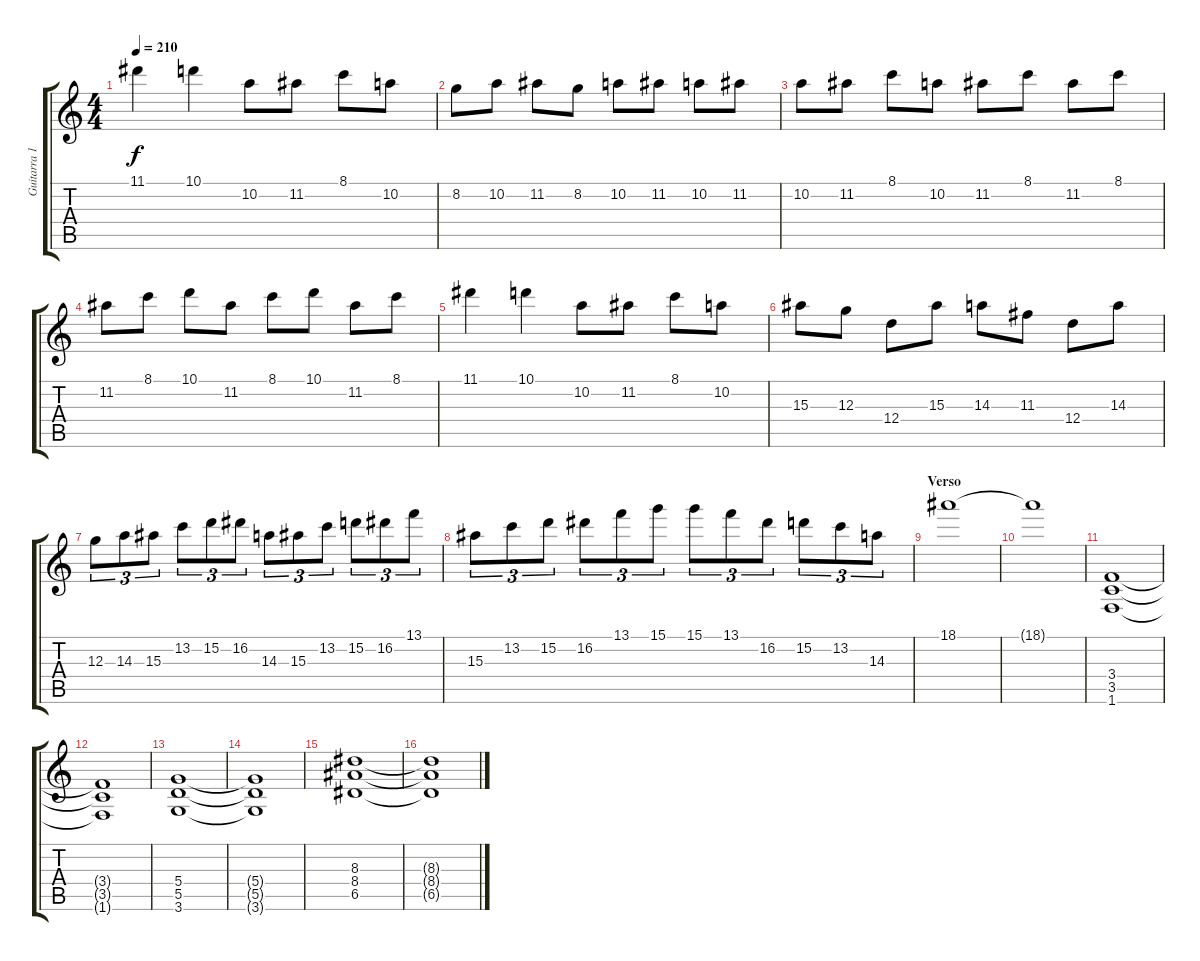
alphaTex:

\track ("Guitarra 1" "Guitarra 1") {instrument overdrivenguitar}
\staff {score tabs}
\tuning (E4 B3 G3 D3 A2 E2) {hide}
\ts (4 4)
\tempo 210
\clef g2
\ks c
11.1.4{dy f} 10.1.4 10.2.8 11.2.8 8.1.8 10.2.8 |
8.2.8 10.2.8 11.2.8 8.2.8 10.2.8 11.2.8 10.2.8 11.2.8 |
10.2.8 11.2.8 8.1.8 10.2.8 11.2.8 8.1.8 11.2.8 8.1.8 |
11.2.8 8.1.8 10.1.8 11.2.8 8.1.8 10.1.8 11.2.8 8.1.8 |
11.1.4 10.1.4 10.2.8 11.2.8 8.1.8 10.2.8 |
15.3.8 12.3.8 12.4.8 15.3.8 14.3.8 11.3.8 12.4.8 14.3.8 |
12.3.8{tu (3 2)} 14.3.8{tu (3 2)} 15.3.8{tu (3 2)} 13.2.8{tu (3 2)} 15.2.8{tu (3 2)} 16.2.8{tu (3 2)} 14.3.8{tu (3 2)} 15.3.8{tu (3 2)} 13.2.8{tu (3 2)} 15.2.8{tu (3 2)} 16.2.8{tu (3 2)} 13.1.8{tu (3 2)} |
15.3.8{tu (3 2)} 13.2.8{tu (3 2)} 15.2.8{tu (3 2)} 16.2.8{tu (3 2)} 13.1.8{tu (3 2)} 15.1.8{tu (3 2)} 15.1.8{tu (3 2)} 13.1.8{tu (3 2)} 16.2.8{tu (3 2)} 15.2.8{tu (3 2)} 13.2.8{tu (3 2)} 14.3.8{tu (3 2)} |
\section ("" "Verso")
18.1.1 |
18.1{t}.1 |
(3.4 3.5 1.6).1 |
(3.4{t} 3.5{t} 1.6{t}).1 |
(5.4 5.5 3.6).1 |
(5.4{t} 5.5{t} 3.6{t}).1 |
(8.3 8.4 6.5).1 |
(8.3{t} 8.4{t} 6.5{t}).1
